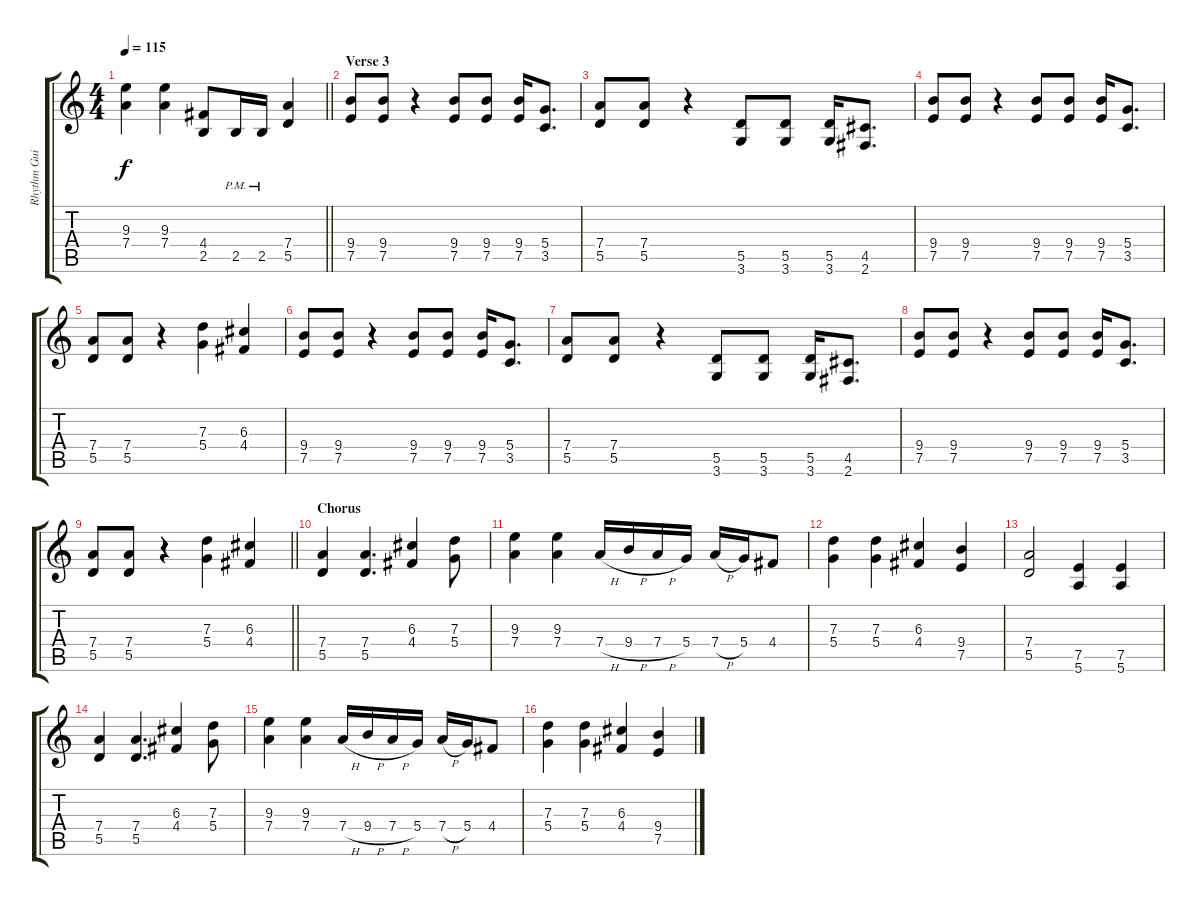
\track ("Rhythm Guitar" "Rhythm Gui") {instrument distortionguitar}
\staff {score tabs}
\tuning (E4 B3 G3 D3 A2 E2) {hide}
\ts (4 4)
\tempo 115
\clef g2
\barLineRight lightlight
\ks c
(9.3 7.4).4{dy f} (9.3 7.4).4 (4.4 2.5).8 2.5{pm}.16 2.5{pm}.16 (7.4 5.5).4 |
\section ("" "Verse 3")
(9.4 7.5).8 (9.4 7.5).8 r.4 (9.4 7.5).8 (9.4 7.5).8 (9.4 7.5).16 (5.4 3.5).8{d} |
(7.4 5.5).8 (7.4 5.5).8 r.4 (5.5 3.6).8 (5.5 3.6).8 (5.5 3.6).16 (4.5 2.6).8{d} |
(9.4 7.5).8 (9.4 7.5).8 r.4 (9.4 7.5).8 (9.4 7.5).8 (9.4 7.5).16 (5.4 3.5).8{d} |
(7.4 5.5).8 (7.4 5.5).8 r.4 (7.3 5.4).4 (6.3 4.4).4 |
(9.4 7.5).8 (9.4 7.5).8 r.4 (9.4 7.5).8 (9.4 7.5).8 (9.4 7.5).16 (5.4 3.5).8{d} |
(7.4 5.5).8 (7.4 5.5).8 r.4 (5.5 3.6).8 (5.5 3.6).8 (5.5 3.6).16 (4.5 2.6).8{d} |
(9.4 7.5).8 (9.4 7.5).8 r.4 (9.4 7.5).8 (9.4 7.5).8 (9.4 7.5).16 (5.4 3.5).8{d} |
\barLineRight lightlight
(7.4 5.5).8 (7.4 5.5).8 r.4 (7.3 5.4).4 (6.3 4.4).4 |
\section ("" "Chorus")
(7.4 5.5).4 (7.4 5.5).4{d} (6.3 4.4).4 (7.3 5.4).8 |
(9.3 7.4).4 (9.3 7.4).4 7.4{h}.16 9.4{h}.16 7.4{h}.16 5.4.16 7.4{h}.16 5.4.16 4.4.8 |
(7.3 5.4).4 (7.3 5.4).4 (6.3 4.4).4 (9.4 7.5).4 |
(7.4 5.5).2 (7.5 5.6).4 (7.5 5.6).4 |
(7.4 5.5).4 (7.4 5.5).4{d} (6.3 4.4).4 (7.3 5.4).8 |
(9.3 7.4).4 (9.3 7.4).4 7.4{h}.16 9.4{h}.16 7.4{h}.16 5.4.16 7.4{h}.16 5.4.16 4.4.8 |
(7.3 5.4).4 (7.3 5.4).4 (6.3 4.4).4 (9.4 7.5).4
